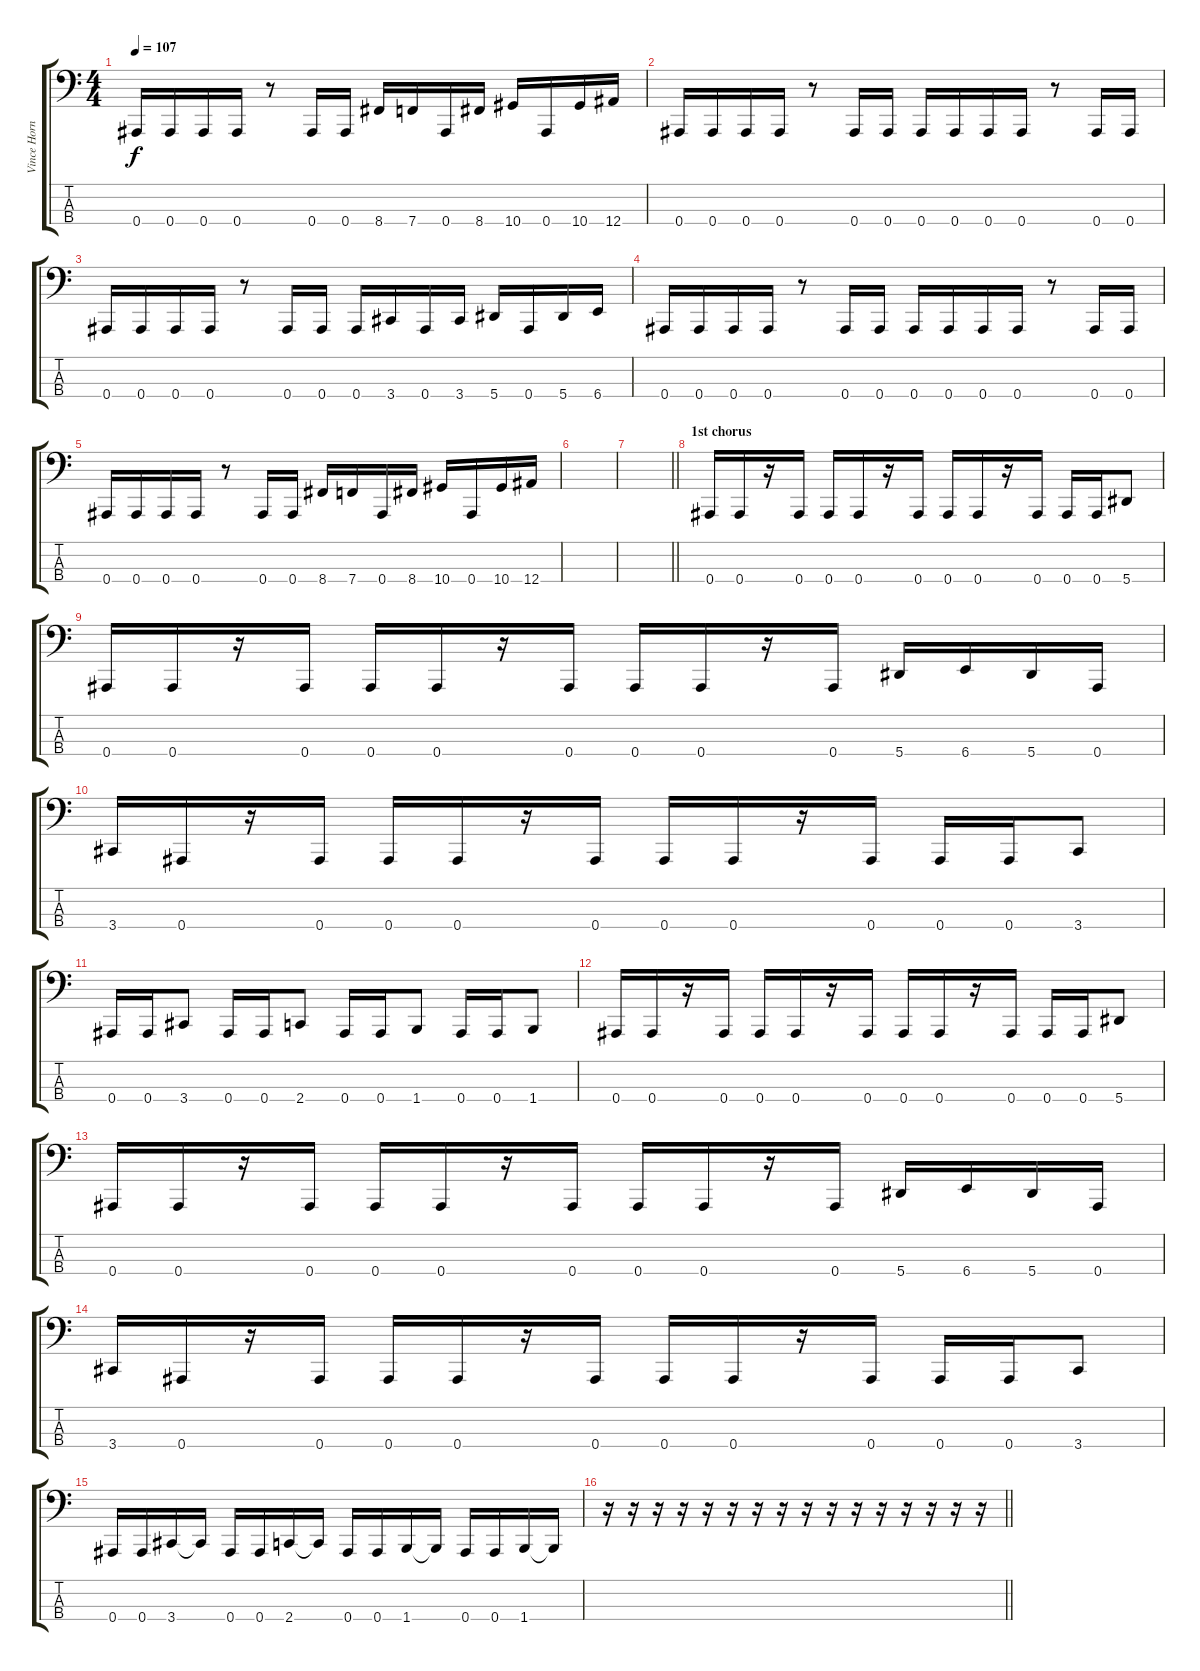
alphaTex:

\track ("Vince Hornsby" "Vince Horn") {instrument electricbasspick}
\staff {score tabs}
\tuning (Eb2 Bb1 F1 Bb0) {hide}
\ts (4 4)
\tempo 107
\clef f4
\ks c
0.4.16{dy f} 0.4.16 0.4.16 0.4.16 r.8 0.4.16 0.4.16 8.4.16 7.4.16 0.4.16 8.4.16 10.4.16 0.4.16 10.4.16 12.4.16 |
0.4.16 0.4.16 0.4.16 0.4.16 r.8 0.4.16 0.4.16 0.4.16 0.4.16 0.4.16 0.4.16 r.8 0.4.16 0.4.16 |
0.4.16 0.4.16 0.4.16 0.4.16 r.8 0.4.16 0.4.16 0.4.16 3.4.16 0.4.16 3.4.16 5.4.16 0.4.16 5.4.16 6.4.16 |
0.4.16 0.4.16 0.4.16 0.4.16 r.8 0.4.16 0.4.16 0.4.16 0.4.16 0.4.16 0.4.16 r.8 0.4.16 0.4.16 |
0.4.16 0.4.16 0.4.16 0.4.16 r.8 0.4.16 0.4.16 8.4.16 7.4.16 0.4.16 8.4.16 10.4.16 0.4.16 10.4.16 12.4.16 |
|
\barLineRight lightlight
|
\section ("" "1st chorus")
0.4.16 0.4.16 r.16 0.4.16 0.4.16 0.4.16 r.16 0.4.16 0.4.16 0.4.16 r.16 0.4.16 0.4.16 0.4.16 5.4.8 |
0.4.16 0.4.16 r.16 0.4.16 0.4.16 0.4.16 r.16 0.4.16 0.4.16 0.4.16 r.16 0.4.16 5.4.16 6.4.16 5.4.16 0.4.16 |
3.4.16 0.4.16 r.16 0.4.16 0.4.16 0.4.16 r.16 0.4.16 0.4.16 0.4.16 r.16 0.4.16 0.4.16 0.4.16 3.4.8 |
0.4.16 0.4.16 3.4.8 0.4.16 0.4.16 2.4.8 0.4.16 0.4.16 1.4.8 0.4.16 0.4.16 1.4.8 |
0.4.16 0.4.16 r.16 0.4.16 0.4.16 0.4.16 r.16 0.4.16 0.4.16 0.4.16 r.16 0.4.16 0.4.16 0.4.16 5.4.8 |
0.4.16 0.4.16 r.16 0.4.16 0.4.16 0.4.16 r.16 0.4.16 0.4.16 0.4.16 r.16 0.4.16 5.4.16 6.4.16 5.4.16 0.4.16 |
3.4.16 0.4.16 r.16 0.4.16 0.4.16 0.4.16 r.16 0.4.16 0.4.16 0.4.16 r.16 0.4.16 0.4.16 0.4.16 3.4.8 |
0.4.16 0.4.16 3.4.16 3.4{t}.16 0.4.16 0.4.16 2.4.16 2.4{t}.16 0.4.16 0.4.16 1.4.16 1.4{t}.16 0.4.16 0.4.16 1.4.16 1.4{t}.16 |
\barLineRight lightlight
r.16 r.16 r.16 r.16 r.16 r.16 r.16 r.16 r.16 r.16 r.16 r.16 r.16 r.16 r.16 r.16
